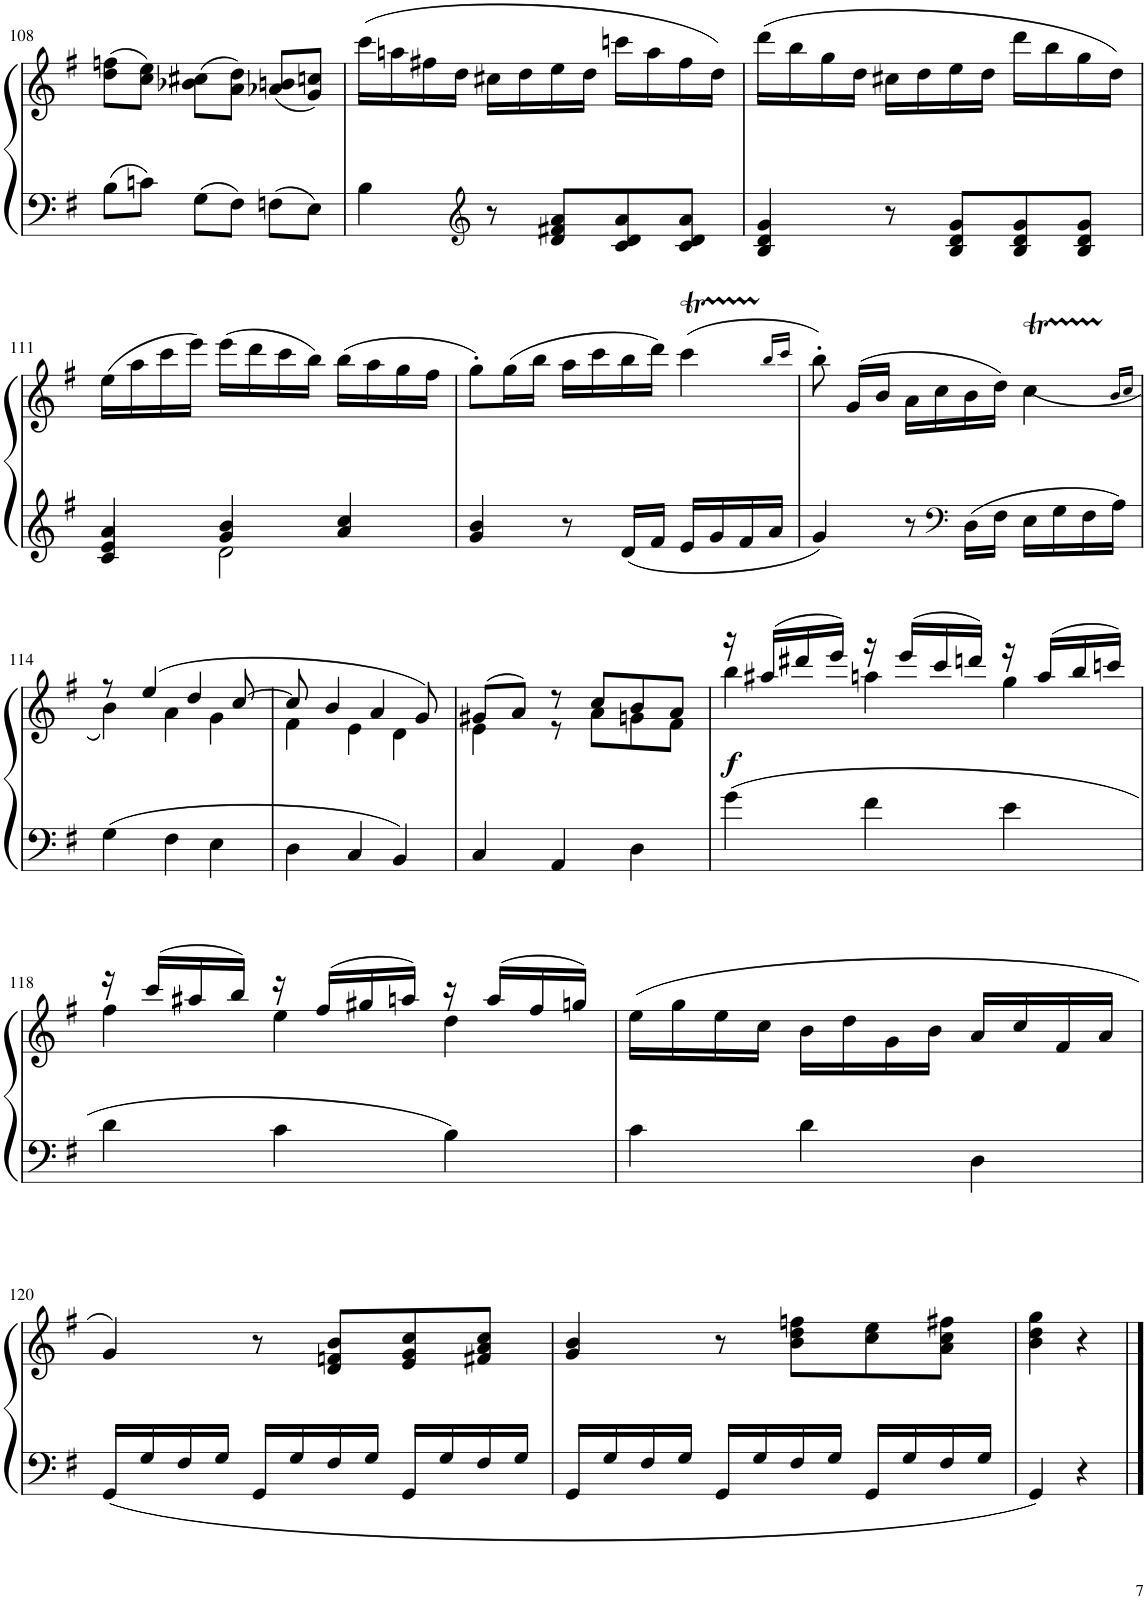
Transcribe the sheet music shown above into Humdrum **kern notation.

**kern	**kern	**dynam
*part1	*part1	*part1
*staff2	*staff1	*staff1/2
*I"Piano	*	*
*I'Pno	*	*
!!LO:PB:g=z
*clefF4	*clefG2	*
*k[f#]	*k[f#]	*
*M3/4	*M3/4	*
=108	=108	=108
8B\L	(8dd\ 8ffn\L	.
8cn\J	8cc\ 8ee\J)	.
8G\L	(8b-X\ 8cc#X\L	.
8F#\J	8a\ 8dd\J)	.
8Fn\L	(8a-X/ 8bn/L	.
8E\J	8g/ 8ccn/J)	.
=109	=109	=109
4B\	(16ccc\LL	.
.	16aan\	.
.	16ff#X\	.
.	16dd\JJ	.
*clefG2	*	*
8r	16cc#X\LL	.
.	16dd\	.
8d/ 8f#X/ 8a/L	16ee\	.
.	16dd\JJ	.
8c/ 8d/ 8a/	16cccn\LL	.
.	16aa\	.
8c/ 8d/ 8a/J	16ff#\	.
.	16dd\JJ)	.
=110	=110	=110
4B/ 4d/ 4g/	(16ddd\LL	.
.	16bb\	.
.	16gg\	.
.	16dd\JJ	.
8r	16cc#X\LL	.
.	16dd\	.
8B/ 8d/ 8g/L	16ee\	.
.	16dd\JJ	.
8B/ 8d/ 8g/	16ddd\LL	.
.	16bb\	.
8B/ 8d/ 8g/J	16gg\	.
.	16dd\JJ)	.
!!LO:LB:g=z
=111	=111	=111
*^	*	*
4e/ 4a/	4c/	(16ee\LL	.
.	.	16aa\	.
.	.	16ccc\	.
.	.	16eee\JJ)	.
4g/ 4b/	2d\	(16eee\LL	.
.	.	16ddd\	.
.	.	16ccc\	.
.	.	16bb\JJ)	.
4a/ 4cc/	.	(16bb\LL	.
.	.	16aa\	.
.	.	16gg\	.
.	.	16ff#\JJ	.
*v	*v	*	*
=112	=112	=112
4g/ 4b/	8gg'\L)	.
.	(16gg\L	.
.	16bb\JJ	.
8r	16aa\LL	.
.	16ccc\	.
16d/LL	16bb\	.
16f#/JJ	16ddd\JJ)	.
16e/LL	(4cccT\	.
16g/	.	.
16f#/	.	.
16a/JJ	.	.
.	16qbb/LL	.
.	16qccc/JJ	.
=113	=113	=113
4g/	8bb'\)	.
.	(16g/LL	.
.	16b/JJ	.
8r	16a\LL	.
.	16cc\	.
*clefF4	*	*
16D\LL	16b\	.
16F#\JJ	16dd\JJ)	.
16E\LL	(4ccT\	.
16G\	.	.
16F#\	.	.
16A\JJ	.	.
.	16qb/LL	.
.	16qcc/JJ	.
!!LO:LB:g=z
=114	=114	=114
*	*^	*
4G\	8r	4b\)	.
.	(4ee/	.	.
4F#\	.	4a\	.
.	4dd/	.	.
4E\	.	4g\	.
.	[8cc/	.	.
=115	=115	=115	=115
4D\	8cc/]	4f#\	.
.	4b/	.	.
4C/	.	4e\	.
.	4a/	.	.
4BB/	.	4d\	.
.	8g/)	.	.
=116	=116	=116	=116
4C/	(8g#X/L	4e\	.
.	8a/J)	.	.
4AA/	8r	8r	.
.	8cc/L	8a\L	.
4D\	8b/	8gn\	.
.	8a/J	8f#\J	.
=117	=117	=117	=117
!	!	!	!LO:DY:b
4g\	16r	4bb\	f
.	(16aa#X/LL	.	.
.	16ddd#X/	.	.
.	16eee/JJ)	.	.
4f#\	16r	4aan\	.
.	(16eee/LL	.	.
.	16ccc/	.	.
.	16dddn/JJ)	.	.
4e\	16r	4gg\	.
.	(16aa/LL	.	.
.	16bb/	.	.
.	16cccn/JJ)	.	.
!!LO:LB:g=z	!!
=118	=118	=118	=118
4d\	16r	4ff#\	.
.	(16ccc/LL	.	.
.	16aa#X/	.	.
.	16bb/JJ)	.	.
4c\	16r	4ee\	.
.	(16ff#/LL	.	.
.	16gg#X/	.	.
.	16aan/JJ)	.	.
4B\	16r	4dd\	.
.	(16aa/LL	.	.
.	16ff#/	.	.
.	16ggn/JJ)	.	.
*	*v	*v	*
=119	=119	=119
4c\	(16ee\LL	.
.	16gg\	.
.	16ee\	.
.	16cc\JJ	.
4d\	16b\LL	.
.	16dd\	.
.	16g\	.
.	16b\JJ	.
4D\	16a/LL	.
.	16cc/	.
.	16f#/	.
.	16a/JJ	.
!!LO:LB:g=z
=120	=120	=120
16GG/LL	4g/)	.
16G/	.	.
16F#/	.	.
16G/JJ	.	.
16GG/LL	8r	.
16G/	.	.
16F#/	8d/ 8fn/ 8b/L	.
16G/JJ	.	.
16GG/LL	8e/ 8g/ 8cc/	.
16G/	.	.
16F#/	8f#X/ 8a/ 8cc/J	.
16G/JJ	.	.
=121	=121	=121
16GG/LL	4g/ 4b/	.
16G/	.	.
16F#/	.	.
16G/JJ	.	.
16GG/LL	8r	.
16G/	.	.
16F#/	8b\ 8dd\ 8ffn\L	.
16G/JJ	.	.
16GG/LL	8cc\ 8ee\	.
16G/	.	.
16F#/	8a\ 8cc\ 8ff#X\J	.
16G/JJ	.	.
=122	=122	=122
4GG/	4b\ 4dd\ 4gg\	.
4r	4r	.
==	==	==
*-	*-	*-
